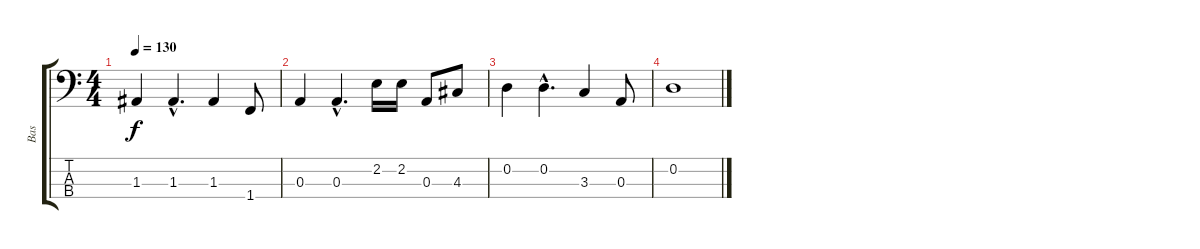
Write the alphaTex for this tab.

\track ("Bas" "Bas") {instrument electricbassfinger}
\staff {score tabs}
\tuning (G2 D2 A1 E1) {hide}
\ts (4 4)
\tempo 130
\clef f4
\ks c
1.3.4{dy f} 1.3{hac}.4{d} 1.3.4 1.4.8 |
0.3.4 0.3{hac}.4{d} 2.2.16 2.2.16 0.3.8 4.3.8 |
0.2.4 0.2{hac}.4{d} 3.3.4 0.3.8 |
0.2.1
